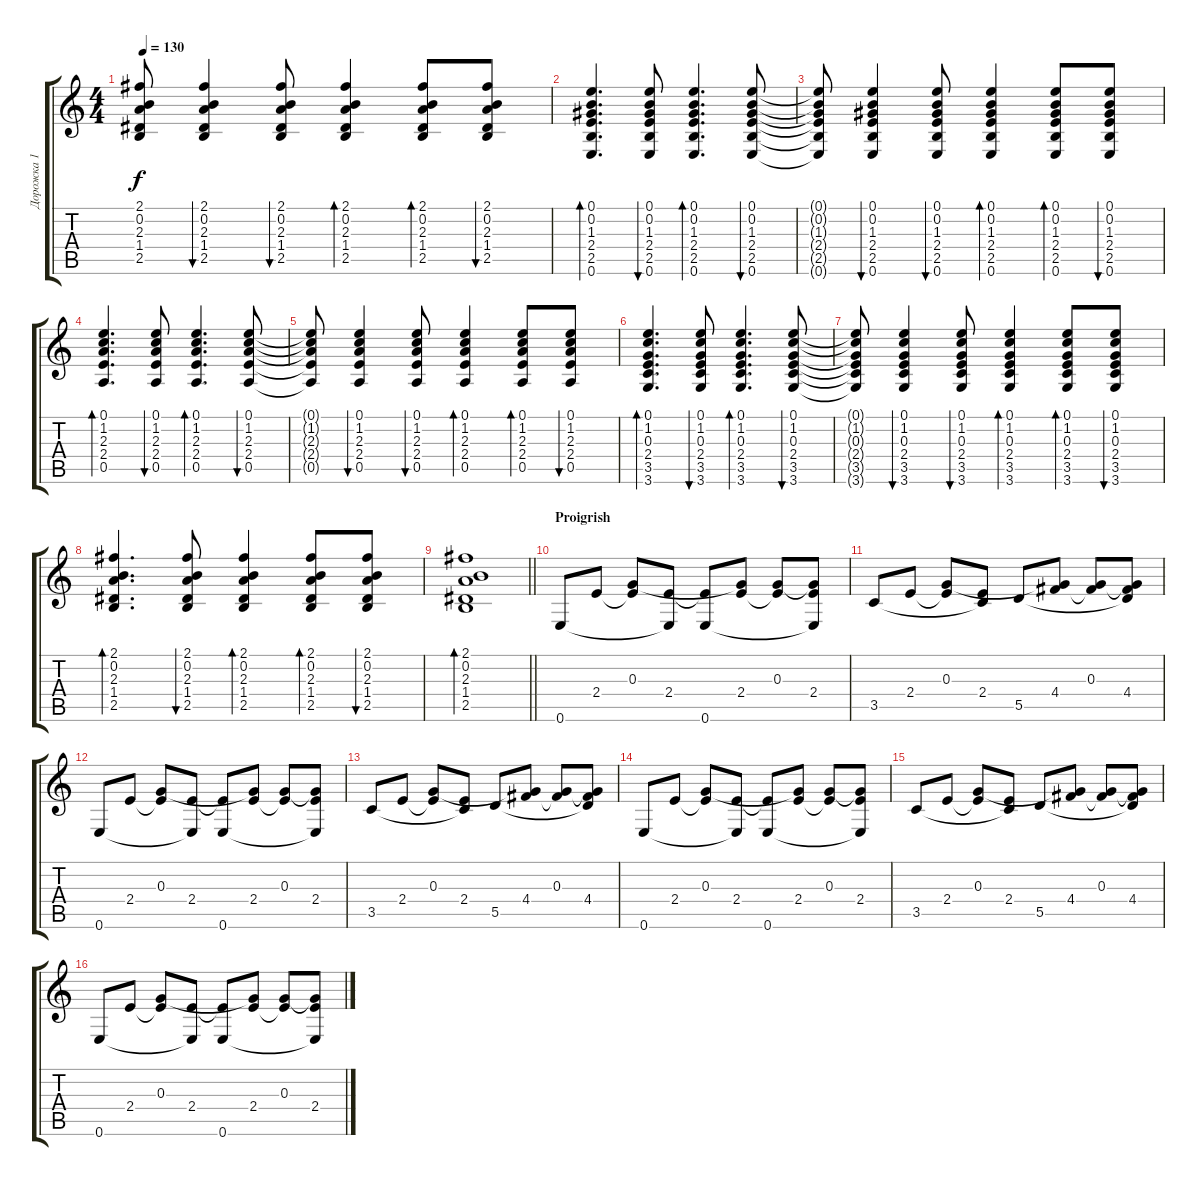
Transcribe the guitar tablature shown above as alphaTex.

\track ("Дорожка 1" "Дорожка 1") {instrument acousticguitarsteel}
\staff {score tabs}
\tuning (E4 B3 G3 D3 A2 E2) {hide}
\ts (4 4)
\tempo 130
\clef g2
\ks c
(2.1{t} 0.2{t} 2.3{t} 1.4{t} 2.5{t}).8{dy f} (2.1 0.2 2.3 1.4 2.5).4{bu 60} (2.1 0.2 2.3 1.4 2.5).8{bu 60} (2.1 0.2 2.3 1.4 2.5).4{bd 60} (2.1 0.2 2.3 1.4 2.5).8{bd 60} (2.1 0.2 2.3 1.4 2.5).8{bu 60} |
(0.1 0.2 1.3 2.4 2.5 0.6).4{d bd 60} (0.1 0.2 1.3 2.4 2.5 0.6).8{bu 60} (0.1 0.2 1.3 2.4 2.5 0.6).4{d bd 60} (0.1 0.2 1.3 2.4 2.5 0.6).8{bu 60} |
(0.1{t} 0.2{t} 1.3{t} 2.4{t} 2.5{t} 0.6{t}).8 (0.1 0.2 1.3 2.4 2.5 0.6).4{bu 60} (0.1 0.2 1.3 2.4 2.5 0.6).8{bu 60} (0.1 0.2 1.3 2.4 2.5 0.6).4{bd 60} (0.1 0.2 1.3 2.4 2.5 0.6).8{bd 60} (0.1 0.2 1.3 2.4 2.5 0.6).8{bu 60} |
(0.1 1.2 2.3 2.4 0.5).4{d bd 60} (0.1 1.2 2.3 2.4 0.5).8{bu 60} (0.1 1.2 2.3 2.4 0.5).4{d bd 60} (0.1 1.2 2.3 2.4 0.5).8{bu 60} |
(0.1{t} 1.2{t} 2.3{t} 2.4{t} 0.5{t}).8 (0.1 1.2 2.3 2.4 0.5).4{bu 60} (0.1 1.2 2.3 2.4 0.5).8{bu 60} (0.1 1.2 2.3 2.4 0.5).4{bd 60} (0.1 1.2 2.3 2.4 0.5).8{bd 60} (0.1 1.2 2.3 2.4 0.5).8{bu 60} |
(0.1 1.2 0.3 2.4 3.5 3.6).4{d bd 60} (0.1 1.2 0.3 2.4 3.5 3.6).8{bu 60} (0.1 1.2 0.3 2.4 3.5 3.6).4{d bd 60} (0.1 1.2 0.3 2.4 3.5 3.6).8{bu 60} |
(0.1{t} 1.2{t} 0.3{t} 2.4{t} 3.5{t} 3.6{t}).8 (0.1 1.2 0.3 2.4 3.5 3.6).4{bu 60} (0.1 1.2 0.3 2.4 3.5 3.6).8{bu 60} (0.1 1.2 0.3 2.4 3.5 3.6).4{bd 60} (0.1 1.2 0.3 2.4 3.5 3.6).8{bd 60} (0.1 1.2 0.3 2.4 3.5 3.6).8{bu 60} |
(2.1 0.2 2.3 1.4 2.5).4{d bd 60} (2.1 0.2 2.3 1.4 2.5).8{bu 60} (2.1 0.2 2.3 1.4 2.5).4{bd 60} (2.1 0.2 2.3 1.4 2.5).8{bd 60} (2.1 0.2 2.3 1.4 2.5).8{bu 60} |
\barLineRight lightlight
(2.1 0.2 2.3 1.4 2.5).1{bd 60} |
\section ("" "Proigrish")
0.6.8 2.4.8 (0.3 2.4{t}).8 (2.4 0.6{t}).8 (2.4{t} 0.6).8 (0.3{t} 2.4).8 (0.3 2.4{t}).8 (0.3{t} 2.4 0.6{t}).8 |
3.5.8 2.4.8 (0.3 2.4{t}).8 (2.4 3.5{t}).8 5.5.8 (0.3{t} 4.4).8 (0.3 4.4{t}).8 (0.3{t} 4.4 5.5{t}).8 |
0.6.8 2.4.8 (0.3 2.4{t}).8 (2.4 0.6{t}).8 (2.4{t} 0.6).8 (0.3{t} 2.4).8 (0.3 2.4{t}).8 (0.3{t} 2.4 0.6{t}).8 |
3.5.8 2.4.8 (0.3 2.4{t}).8 (2.4 3.5{t}).8 5.5.8 (0.3{t} 4.4).8 (0.3 4.4{t}).8 (0.3{t} 4.4 5.5{t}).8 |
0.6.8 2.4.8 (0.3 2.4{t}).8 (2.4 0.6{t}).8 (2.4{t} 0.6).8 (0.3{t} 2.4).8 (0.3 2.4{t}).8 (0.3{t} 2.4 0.6{t}).8 |
3.5.8 2.4.8 (0.3 2.4{t}).8 (2.4 3.5{t}).8 5.5.8 (0.3{t} 4.4).8 (0.3 4.4{t}).8 (0.3{t} 4.4 5.5{t}).8 |
0.6.8 2.4.8 (0.3 2.4{t}).8 (2.4 0.6{t}).8 (2.4{t} 0.6).8 (0.3{t} 2.4).8 (0.3 2.4{t}).8 (0.3{t} 2.4 0.6{t}).8
